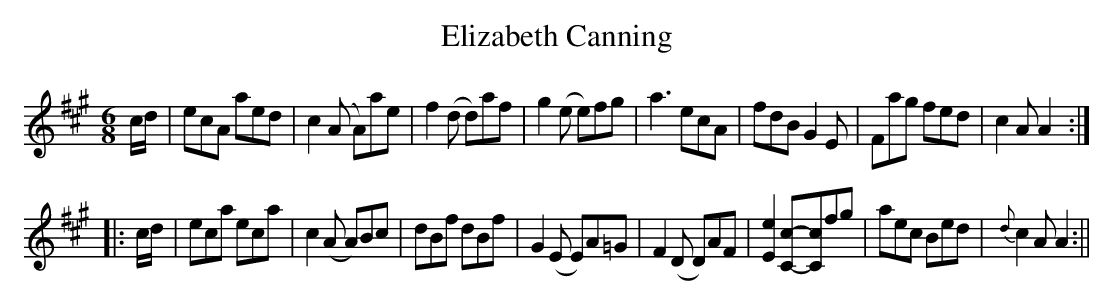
X:1
T:Elizabeth Canning
M:6/8
L:1/8
K:A
c/d/|ecA aed|c2 (A A)ae|f2(d d)af|g2(e e)fg|a3 ecA|fdB G2E|Fag fed|c2A A2:|
|:c/d/|eca eca|c2(A A)Bc|dBf dBf|G2(E E)A=G|F2(D D)AF|[E2e2] [Cc]-[Cc]fg|aec Bed|{d}c2A A2:||
